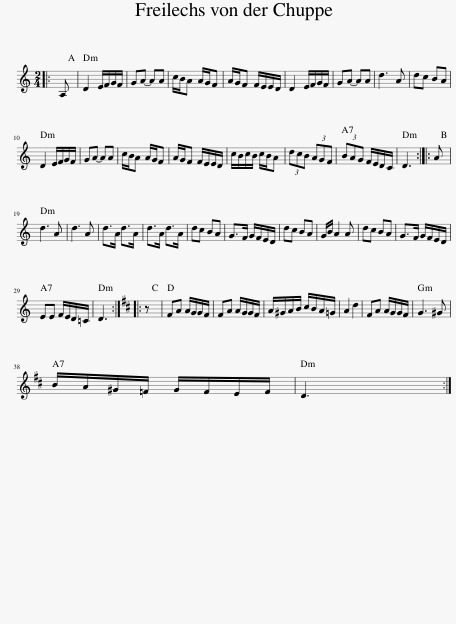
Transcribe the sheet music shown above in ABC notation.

X:1
L:1/8
M:2/4
I:linebreak $
K:C
V:1 treble
V:1
|: A, | D2 E/F/G/F/ | GA- AA | c/B/A A/G/F | A/G/F F/E/E/D/ | %5
 D2 E/F/G/F/ | GA- AA | d3 A | dc BA |$ D2 E/F/G/F/ | %10
 GA- AA | c/B/A A/G/F | A/G/F F/E/E/D/ | c/B/c/B/ c/B/A | (3dcB (3AGF | %15
 (3BAG F/E/D/C/ | D3 :: A |$ d3 A | d3 A | %20
 d>A d>A | d>A d>A | dc BA | G>F G/F/E/D/ | dc BA | %25
 G/B/ A2 A | dc BA | G>F G/F/E/D/ |$ EE F/E/D/=C/ | D3 :: %30
[K:D] z | FA A/G/G/F/ | FA A/G/G/F/ | A/^G/A/B/ c/B/A/=G/ | A2 d2 | %35
 FA A/G/G/F/ | G3 ^G |$ B/A/^G/=F/ G/F/E/F/ | D3 :| %39
